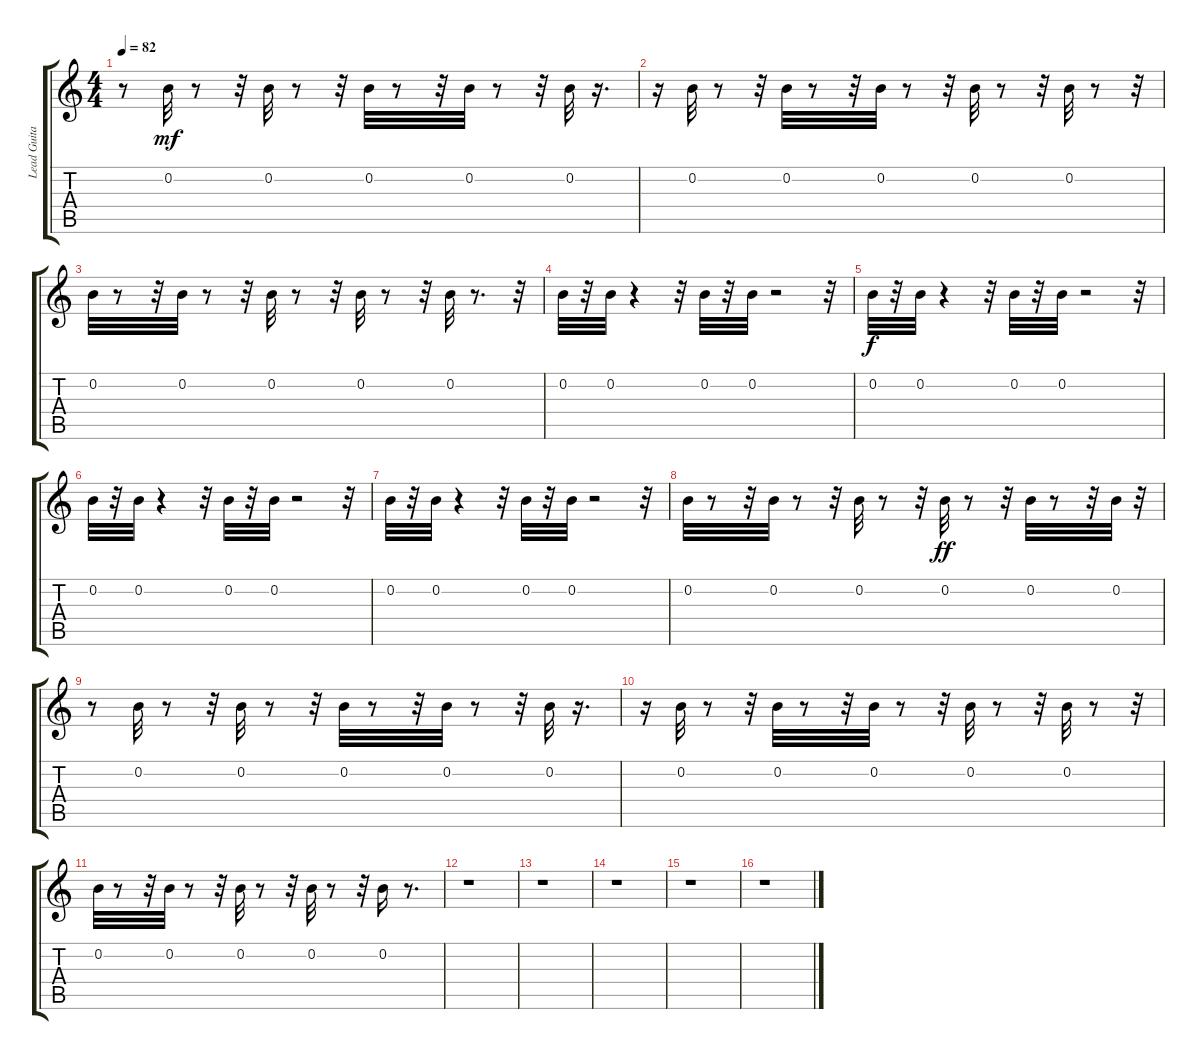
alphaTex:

\track ("Lead Guitar" "Lead Guita") {instrument overdrivenguitar}
\staff {score tabs}
\tuning (E4 B3 G3 D3 A2 D2) {hide}
\ts (4 4)
\tempo 82
\clef g2
\ks c
r.8{dy mf} 0.2.32 r.8 r.32 0.2.32 r.8 r.32 0.2.32 r.8 r.32 0.2.32 r.8 r.32 0.2.32 r.16{d} |
r.16 0.2.32 r.8 r.32 0.2.32 r.8 r.32 0.2.32 r.8 r.32 0.2.32 r.8 r.32 0.2.32 r.8 r.32 |
0.2.32 r.8 r.32 0.2.32 r.8 r.32 0.2.32 r.8 r.32 0.2.32 r.8 r.32 0.2.32 r.8{d} r.32 |
0.2.32 r.32 0.2.32 r.4 r.32 0.2.32 r.32 0.2.32 r.2 r.32 |
0.2.32{dy f} r.32 0.2.32 r.4 r.32 0.2.32 r.32 0.2.32 r.2 r.32 |
0.2.32 r.32 0.2.32 r.4 r.32 0.2.32 r.32 0.2.32 r.2 r.32 |
0.2.32 r.32 0.2.32 r.4 r.32 0.2.32 r.32 0.2.32 r.2 r.32 |
0.2.32 r.8 r.32 0.2.32 r.8 r.32 0.2.32 r.8 r.32 0.2.32{dy ff} r.8 r.32 0.2.32 r.8 r.32 0.2.32 r.32 |
r.8 0.2.32 r.8 r.32 0.2.32 r.8 r.32 0.2.32 r.8 r.32 0.2.32 r.8 r.32 0.2.32 r.16{d} |
r.16 0.2.32 r.8 r.32 0.2.32 r.8 r.32 0.2.32 r.8 r.32 0.2.32 r.8 r.32 0.2.32 r.8 r.32 |
0.2.32 r.8 r.32 0.2.32 r.8 r.32 0.2.32 r.8 r.32 0.2.32 r.8 r.32 0.2.16 r.8{d} |
r.1 |
r.1 |
r.1 |
r.1 |
r.1
